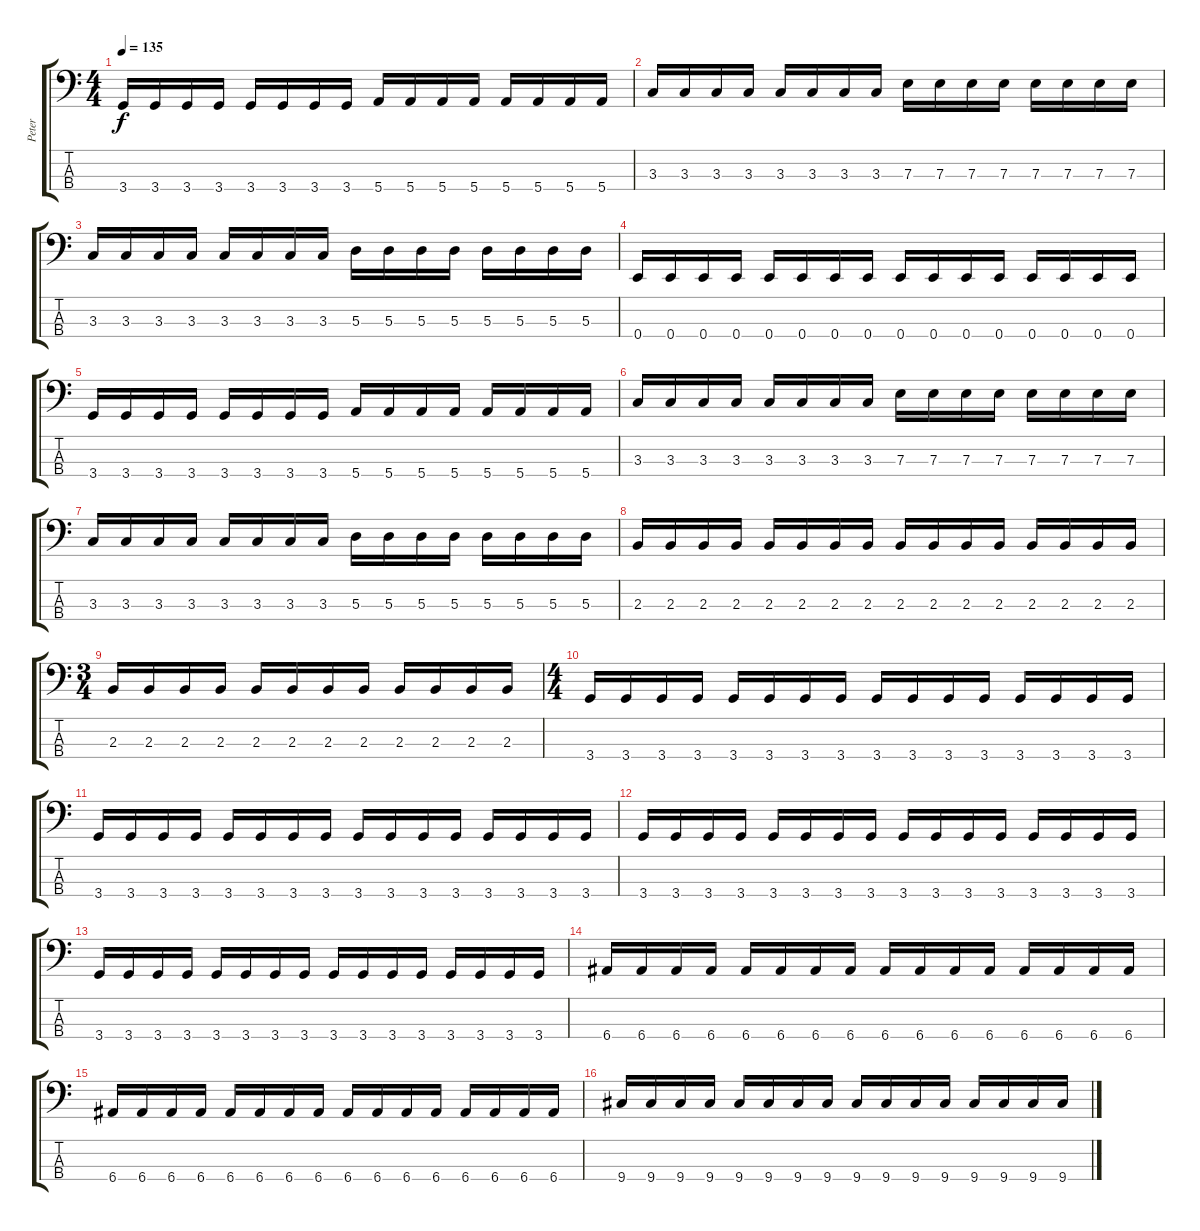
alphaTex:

\track ("Peter" "Peter") {instrument electricbasspick}
\staff {score tabs}
\tuning (G2 D2 A1 E1) {hide}
\ts (4 4)
\tempo 135
\clef f4
\ks c
3.4.16{dy f} 3.4.16 3.4.16 3.4.16 3.4.16 3.4.16 3.4.16 3.4.16 5.4.16 5.4.16 5.4.16 5.4.16 5.4.16 5.4.16 5.4.16 5.4.16 |
3.3.16 3.3.16 3.3.16 3.3.16 3.3.16 3.3.16 3.3.16 3.3.16 7.3.16 7.3.16 7.3.16 7.3.16 7.3.16 7.3.16 7.3.16 7.3.16 |
3.3.16 3.3.16 3.3.16 3.3.16 3.3.16 3.3.16 3.3.16 3.3.16 5.3.16 5.3.16 5.3.16 5.3.16 5.3.16 5.3.16 5.3.16 5.3.16 |
0.4.16 0.4.16 0.4.16 0.4.16 0.4.16 0.4.16 0.4.16 0.4.16 0.4.16 0.4.16 0.4.16 0.4.16 0.4.16 0.4.16 0.4.16 0.4.16 |
3.4.16 3.4.16 3.4.16 3.4.16 3.4.16 3.4.16 3.4.16 3.4.16 5.4.16 5.4.16 5.4.16 5.4.16 5.4.16 5.4.16 5.4.16 5.4.16 |
3.3.16 3.3.16 3.3.16 3.3.16 3.3.16 3.3.16 3.3.16 3.3.16 7.3.16 7.3.16 7.3.16 7.3.16 7.3.16 7.3.16 7.3.16 7.3.16 |
3.3.16 3.3.16 3.3.16 3.3.16 3.3.16 3.3.16 3.3.16 3.3.16 5.3.16 5.3.16 5.3.16 5.3.16 5.3.16 5.3.16 5.3.16 5.3.16 |
2.3.16 2.3.16 2.3.16 2.3.16 2.3.16 2.3.16 2.3.16 2.3.16 2.3.16 2.3.16 2.3.16 2.3.16 2.3.16 2.3.16 2.3.16 2.3.16 |
\ts (3 4)
2.3.16 2.3.16 2.3.16 2.3.16 2.3.16 2.3.16 2.3.16 2.3.16 2.3.16 2.3.16 2.3.16 2.3.16 |
\ts (4 4)
3.4.16 3.4.16 3.4.16 3.4.16 3.4.16 3.4.16 3.4.16 3.4.16 3.4.16 3.4.16 3.4.16 3.4.16 3.4.16 3.4.16 3.4.16 3.4.16 |
3.4.16 3.4.16 3.4.16 3.4.16 3.4.16 3.4.16 3.4.16 3.4.16 3.4.16 3.4.16 3.4.16 3.4.16 3.4.16 3.4.16 3.4.16 3.4.16 |
3.4.16 3.4.16 3.4.16 3.4.16 3.4.16 3.4.16 3.4.16 3.4.16 3.4.16 3.4.16 3.4.16 3.4.16 3.4.16 3.4.16 3.4.16 3.4.16 |
3.4.16 3.4.16 3.4.16 3.4.16 3.4.16 3.4.16 3.4.16 3.4.16 3.4.16 3.4.16 3.4.16 3.4.16 3.4.16 3.4.16 3.4.16 3.4.16 |
6.4.16 6.4.16 6.4.16 6.4.16 6.4.16 6.4.16 6.4.16 6.4.16 6.4.16 6.4.16 6.4.16 6.4.16 6.4.16 6.4.16 6.4.16 6.4.16 |
6.4.16 6.4.16 6.4.16 6.4.16 6.4.16 6.4.16 6.4.16 6.4.16 6.4.16 6.4.16 6.4.16 6.4.16 6.4.16 6.4.16 6.4.16 6.4.16 |
9.4.16 9.4.16 9.4.16 9.4.16 9.4.16 9.4.16 9.4.16 9.4.16 9.4.16 9.4.16 9.4.16 9.4.16 9.4.16 9.4.16 9.4.16 9.4.16
